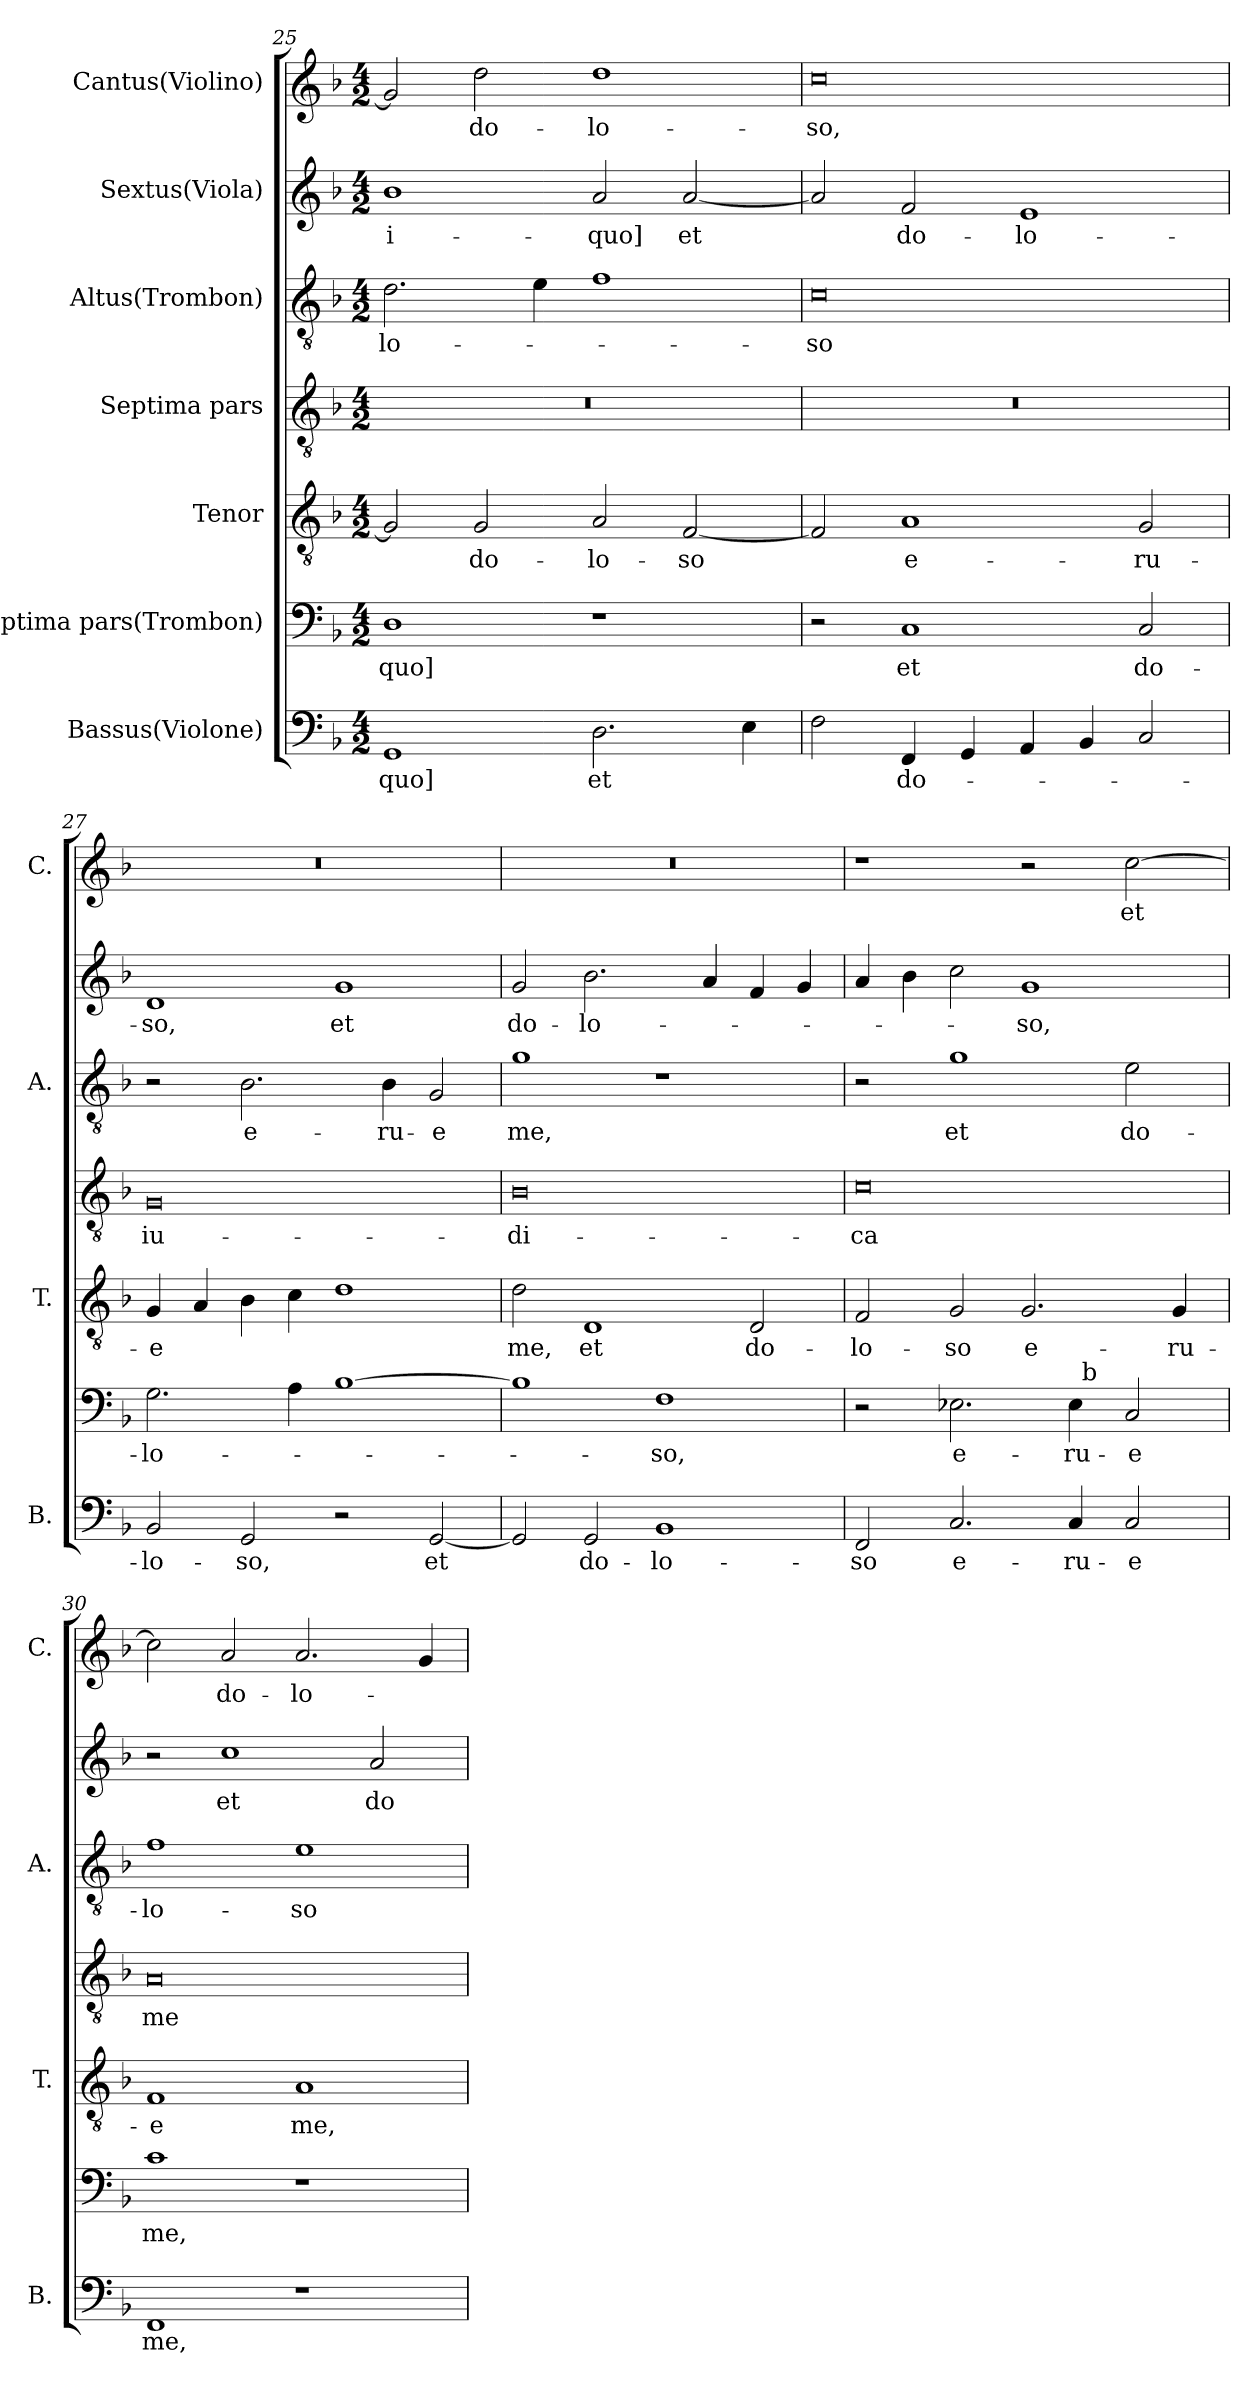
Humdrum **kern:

**kern	**text	**kern	**text	**kern	**text	**kern	**text	**kern	**text	**kern	**text	**kern	**text
*part7	*part7	*part6	*part6	*part5	*part5	*part4	*part4	*part3	*part3	*part2	*part2	*part1	*part1
*staff7	*staff7	*staff6	*staff6	*staff5	*staff5	*staff4	*staff4	*staff3	*staff3	*staff2	*staff2	*staff1	*staff1
*I"Bassus(Violone)	*	*I"Septima pars(Trombon)	*	*I"Tenor	*	*I"Septima pars	*	*I"Altus(Trombon)	*	*I"Sextus(Viola)	*	*I"Cantus(Violino)	*
*I'B.	*	*	*	*I'T.	*	*	*	*I'A.	*	*	*	*I'C.	*
*clefF4	*	*clefF4	*	*clefGv2	*	*clefGv2	*	*clefGv2	*	*clefG2	*	*clefG2	*
*	*	*	*	*ITrd7c12	*	*ITrd7c12	*	*ITrd7c12	*	*	*	*	*
*k[b-]	*	*k[b-]	*	*k[b-]	*	*k[b-]	*	*k[b-]	*	*k[b-]	*	*k[b-]	*
*F:	*	*F:	*	*F:	*	*F:	*	*F:	*	*F:	*	*F:	*
*M4/2	*	*M4/2	*	*M4/2	*	*M4/2	*	*M4/2	*	*M4/2	*	*M4/2	*
=25	=25	=25	=25	=25	=25	=25	=25	=25	=25	=25	=25	=25	=25
!	!LO:LY:b	!	!LO:LY:b	!	!	!LO:N:vis=1	!	!	!LO:LY:b	!	!LO:LY:b	!	!
1GG	-quo]	1D	-quo]	2GG/]	.	0r	.	2.D\	-lo-	1b-	-i-	2g/]	.
!	!	!	!	!	!LO:LY:b	!	!	!	!	!	!	!	!LO:LY:b
.	.	.	.	2GG/	do-	.	.	.	.	.	.	2dd\	do-
.	.	.	.	.	.	.	.	4E\	.	.	.	.	.
!	!LO:LY:b	!	!	!	!LO:LY:b	!	!	!	!	!	!LO:LY:b	!	!LO:LY:b
2.D\	et	1r	.	2AA/	-lo-	.	.	1F	.	2a/	-quo]	1dd	-lo-
!	!	!	!	!	!LO:LY:b	!	!	!	!	!	!LO:LY:b	!	!
.	.	.	.	[<2FF/	-so	.	.	.	.	[<2a/	et	.	.
4E\	.	.	.	.	.	.	.	.	.	.	.	.	.
!!LO:LB:g=z
=26	=26	=26	=26	=26	=26	=26	=26	=26	=26	=26	=26	=26	=26
!	!	!	!	!	!	!LO:N:vis=1	!	!	!LO:LY:b	!	!	!	!LO:LY:b
2F\	.	2r	.	2FF/]	.	0r	.	0C	-so	2a/]	.	0cc	-so,
!	!LO:LY:b	!	!LO:LY:b	!	!LO:LY:b	!	!	!	!	!	!LO:LY:b	!	!
4FF/	do-	1C	et	1AA	e-	.	.	.	.	2f/	do-	.	.
4GG/	.	.	.	.	.	.	.	.	.	.	.	.	.
!	!	!	!	!	!	!	!	!	!	!	!LO:LY:b	!	!
4AA/	.	.	.	.	.	.	.	.	.	1e	-lo-	.	.
4BB-/	.	.	.	.	.	.	.	.	.	.	.	.	.
!	!	!	!LO:LY:b	!	!LO:LY:b	!	!	!	!	!	!	!	!
2C/	.	2C/	do-	2GG/	-ru-	.	.	.	.	.	.	.	.
=27	=27	=27	=27	=27	=27	=27	=27	=27	=27	=27	=27	=27	=27
!	!LO:LY:b	!	!LO:LY:b	!	!LO:LY:b	!	!LO:LY:b	!	!	!	!LO:LY:b	!LO:N:vis=1	!
2BB-/	-lo-	2.G\	-lo-	4GG/	-e	0GG	iu-	2r	.	1d	-so,	0r	.
.	.	.	.	4AA/	.	.	.	.	.	.	.	.	.
!	!LO:LY:b	!	!	!	!	!	!	!	!LO:LY:b	!	!	!	!
2GG/	-so,	.	.	4BB-\	.	.	.	2.BB-\	e-	.	.	.	.
.	.	4A\	.	4C\	.	.	.	.	.	.	.	.	.
!	!	!	!	!	!	!	!	!	!	!	!LO:LY:b	!	!
2r	.	[>1B-	.	1D	.	.	.	.	.	1g	et	.	.
!	!	!	!	!	!	!	!	!	!LO:LY:b	!	!	!	!
.	.	.	.	.	.	.	.	4BB-\	-ru-	.	.	.	.
!	!LO:LY:b	!	!	!	!	!	!	!	!LO:LY:b	!	!	!	!
[<2GG/	et	.	.	.	.	.	.	2GG/	-e	.	.	.	.
=28	=28	=28	=28	=28	=28	=28	=28	=28	=28	=28	=28	=28	=28
!	!	!	!	!	!LO:LY:b	!	!LO:LY:b	!	!LO:LY:b	!	!LO:LY:b	!LO:N:vis=1	!
2GG/]	.	1B-]	.	2D\	me,	0BB-	-di-	1G	me,	2g/	do-	0r	.
!	!LO:LY:b	!	!	!	!LO:LY:b	!	!	!	!	!	!LO:LY:b	!	!
2GG/	do-	.	.	1DD	et	.	.	.	.	2.b-\	-lo-	.	.
!	!LO:LY:b	!	!LO:LY:b	!	!	!	!	!	!	!	!	!	!
1BB-	-lo-	1F	-so,	.	.	.	.	1r	.	.	.	.	.
.	.	.	.	.	.	.	.	.	.	4a/	.	.	.
!	!	!	!	!	!LO:LY:b	!	!	!	!	!	!	!	!
.	.	.	.	2DD/	do-	.	.	.	.	4f/	.	.	.
.	.	.	.	.	.	.	.	.	.	4g/	.	.	.
=29	=29	=29	=29	=29	=29	=29	=29	=29	=29	=29	=29	=29	=29
!	!LO:LY:b	!	!	!	!LO:LY:b	!	!LO:LY:b	!	!	!	!	!	!
*	*	*^	*	*	*	*	*	*	*	*	*	*	*
2FF/	-so	2r	1ryy	.	2FF/	-lo-	0C	-ca	2r	.	4a/	.	1r	.
.	.	.	.	.	.	.	.	.	.	.	4b-\	.	.	.
!	!LO:LY:b	!	!	!LO:LY:b	!	!LO:LY:b	!	!	!	!LO:LY:b	!	!	!	!
2.C/	e-	2.E-X\	.	e-	2GG/	-so	.	.	1G	et	2cc\	.	.	.
!	!	!	!	!	!	!LO:LY:b	!	!	!	!	!	!LO:LY:b	!	!
.	.	.	4ryy	.	2.GG/	e-	.	.	.	.	1g	-so,	2r	.
!	!LO:LY:b	!	!	!LO:LY:b	!	!	!	!	!	!	!	!	!	!
4C/	-ru-	4E-\	32ryy	-ru-	.	.	.	.	.	.	.	.	.	.
!	!	!	!LO:TX:a:t=b	!	!	!	!	!	!	!	!	!	!	!
.	.	.	2ryy	.	.	.	.	.	.	.	.	.	.	.
!	!LO:LY:b	!	!	!LO:LY:b	!	!	!	!	!	!LO:LY:b	!	!	!	!LO:LY:b
2C/	-e	2C/	.	-e	.	.	.	.	2E\	do-	.	.	[>2cc\	et
!	!	!	!	!	!	!LO:LY:b	!	!	!	!	!	!	!	!
.	.	.	.	.	4GG/	-ru-	.	.	.	.	.	.	.	.
.	.	.	8..ryy	.	.	.	.	.	.	.	.	.	.	.
=30	=30	=30	=30	=30	=30	=30	=30	=30	=30	=30	=30	=30	=30	=30
!	!LO:LY:b	!	!	!LO:LY:b	!	!LO:LY:b	!	!LO:LY:b	!	!LO:LY:b	!	!	!	!
*	*	*v	*v	*	*	*	*	*	*	*	*	*	*	*
1FF	me,	1c	me,	1FF	-e	0AA	me	1F	-lo-	2r	.	2cc\]	.
!	!	!	!	!	!	!	!	!	!	!	!LO:LY:b	!	!LO:LY:b
.	.	.	.	.	.	.	.	.	.	1cc	et	2a/	do-
!	!	!	!	!	!LO:LY:b	!	!	!	!LO:LY:b	!	!	!	!LO:LY:b
1r	.	1r	.	1AA	me,	.	.	1E	-so	.	.	2.a/	-lo-
!	!	!	!	!	!	!	!	!	!	!	!LO:LY:b	!	!
.	.	.	.	.	.	.	.	.	.	2a/	do-	.	.
.	.	.	.	.	.	.	.	.	.	.	.	4g/	.
=	=	=	=	=	=	=	=	=	=	=	=	=	=
*-	*-	*-	*-	*-	*-	*-	*-	*-	*-	*-	*-	*-	*-
